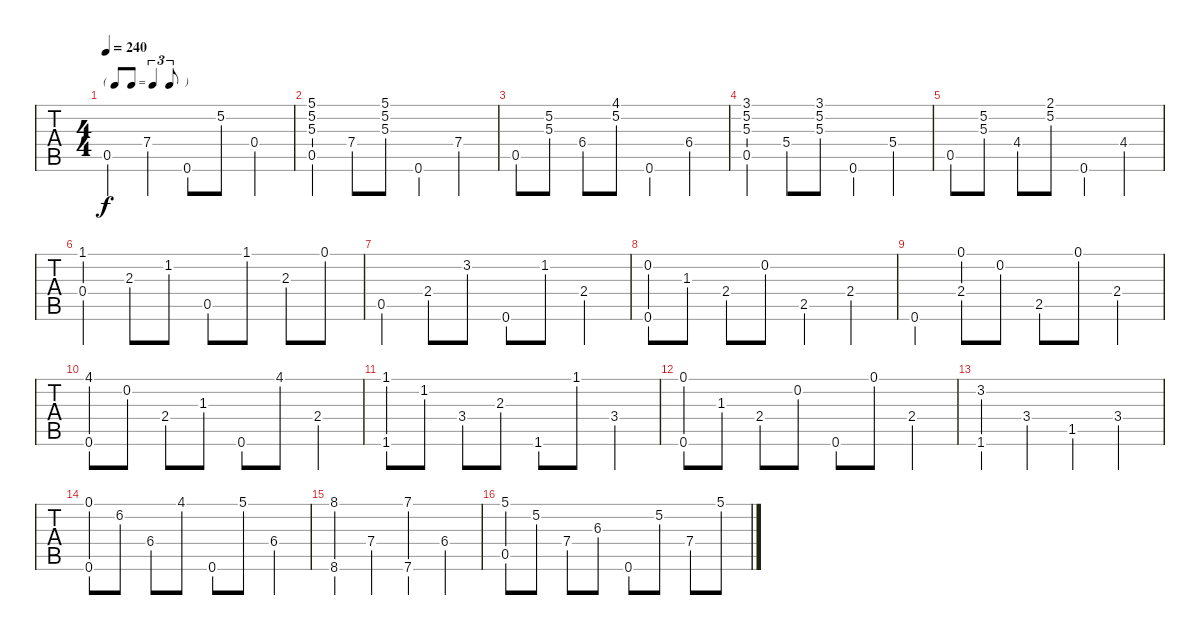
\track "" {instrument acousticguitarsteel}
\staff {tabs}
\tuning (E4 B3 G3 D3 A2 E2) {hide}
\ts (4 4)
\tf triplet8th
\tempo 240
\clef g2
\ks c
0.5.4{dy f} 7.4.4 0.6.8 5.2.8 0.4.4 |
(5.1 5.2 5.3 0.5).4 7.4.8 (5.1 5.2 5.3).8 0.6.4 7.4.4 |
0.5.8 (5.2 5.3).8 6.4.8 (4.1 5.2).8 0.6.4 6.4.4 |
(3.1 5.2 5.3 0.5).4 5.4.8 (3.1 5.2 5.3).8 0.6.4 5.4.4 |
0.5.8 (5.2 5.3).8 4.4.8 (2.1 5.2).8 0.6.4 4.4.4 |
(1.1 0.4).4 2.3.8 1.2.8 0.5.8 1.1.8 2.3.8 0.1.8 |
0.5.4 2.4.8 3.2.8 0.6.8 1.2.8 2.4.4 |
(0.2 0.6).8 1.3.8 2.4.8 0.2.8 2.5.4 2.4.4 |
0.6.4 (0.1 2.4).8 0.2.8 2.5.8 0.1.8 2.4.4 |
(4.1 0.6).8 0.2.8 2.4.8 1.3.8 0.6.8 4.1.8 2.4.4 |
(1.1 1.6).8 1.2.8 3.4.8 2.3.8 1.6.8 1.1.8 3.4.4 |
(0.1 0.6).8 1.3.8 2.4.8 0.2.8 0.6.8 0.1.8 2.4.4 |
(3.2 1.6).4 3.4.4 1.5.4 3.4.4 |
(0.1 0.6).8 6.2.8 6.4.8 4.1.8 0.6.8 5.1.8 6.4.4 |
(8.1 8.6).4 7.4.4 (7.1 7.6).4 6.4.4 |
(5.1 0.5).8 5.2.8 7.4.8 6.3.8 0.6.8 5.2.8 7.4.8 5.1.8
